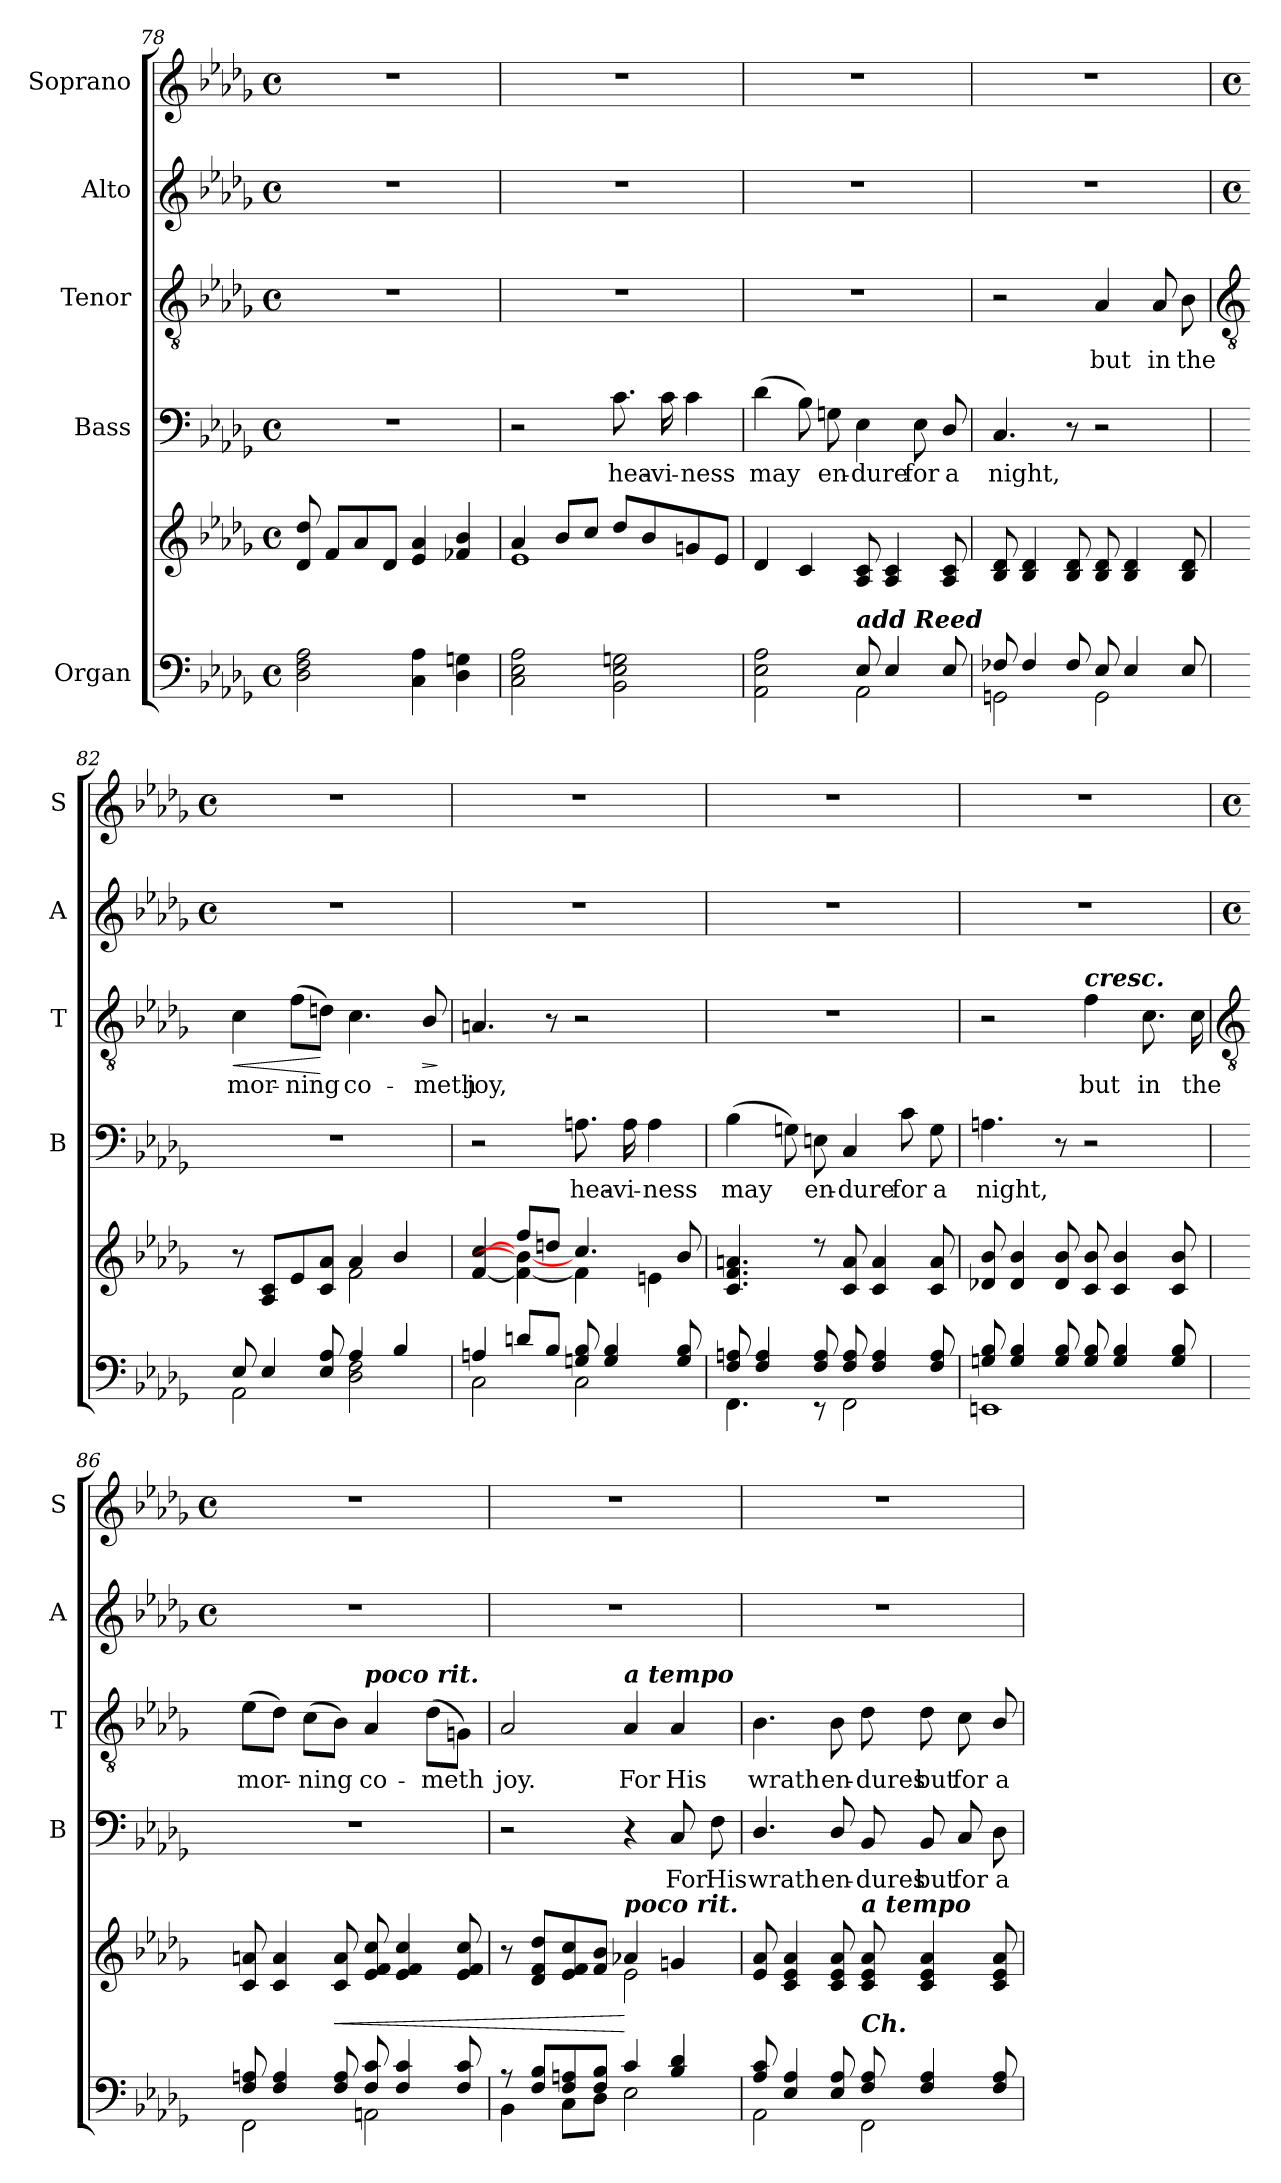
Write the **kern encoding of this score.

**kern	**kern	**dynam	**kern	**text	**kern	**text	**dynam	**kern	**kern
*part5	*part5	*part5	*part4	*part4	*part3	*part3	*part3	*part2	*part1
*staff6	*staff5	*staff5/6	*staff4	*staff4	*staff3	*staff3	*staff3	*staff2	*staff1
*I"Organ	*	*	*I"Bass	*	*I"Tenor	*	*	*I"Alto	*I"Soprano
*	*	*	*I'B	*	*I'T	*	*	*I'A	*I'S
!!LO:LB:g=z
*clefF4	*clefG2	*	*clefF4	*	*clefGv2	*	*	*clefG2	*clefG2
*k[b-e-a-d-g-]	*k[b-e-a-d-g-]	*	*k[b-e-a-d-g-]	*	*k[b-e-a-d-g-]	*	*	*k[b-e-a-d-g-]	*k[b-e-a-d-g-]
*D-:	*D-:	*	*D-:	*	*D-:	*	*	*D-:	*D-:
*M4/4	*M4/4	*	*M4/4	*	*M4/4	*	*	*M4/4	*M4/4
*met(c)	*met(c)	*	*met(c)	*	*met(c)	*	*	*met(c)	*met(c)
=78	=78	=78	=78	=78	=78	=78	=78	=78	=78
*^	*^	*	*	*	*	*	*	*	*
1ryy	2D-\ 2F\ 2A-\	8d-/ 8dd-/	1ryy	.	1r	.	1r	.	.	1r	1r
.	.	8f/L	.	.	.	.	.	.	.	.	.
.	.	8a-/	.	.	.	.	.	.	.	.	.
.	.	8d-/J	.	.	.	.	.	.	.	.	.
.	4C\ 4A-\	4e-/ 4a-/	.	.	.	.	.	.	.	.	.
.	4D-\ 4Gn\	4f-X/ 4b-/	.	.	.	.	.	.	.	.	.
=79	=79	=79	=79	=79	=79	=79	=79	=79	=79	=79	=79
1ryy	2C\ 2E-\ 2A-\	4a-/	1e-\	.	2r	.	1r	.	.	1r	1r
.	.	8b-/L	.	.	.	.	.	.	.	.	.
.	.	8cc/J	.	.	.	.	.	.	.	.	.
!	!	!	!	!	!	!LO:LY:b	!	!	!	!	!
.	2BB-\ 2E-\ 2Gn\	8dd-/L	.	.	8.c	hea-	.	.	.	.	.
.	.	8b-/	.	.	.	.	.	.	.	.	.
!	!	!	!	!	!	!LO:LY:b	!	!	!	!	!
.	.	.	.	.	16c	-vi-	.	.	.	.	.
!	!	!	!	!	!	!LO:LY:b	!	!	!	!	!
.	.	8gn/	.	.	4c	-ness	.	.	.	.	.
.	.	8e-/J	.	.	.	.	.	.	.	.	.
=80	=80	=80	=80	=80	=80	=80	=80	=80	=80	=80	=80
!	!	!	!	!	!	!LO:LY:b	!	!	!	!	!
2ryy	2AA-\ 2E-\ 2A-\	4d-/	1ryy	.	(>4d-	may	1r	.	.	1r	1r
.	.	4c/	.	.	8B-)	.	.	.	.	.	.
!	!	!	!	!	!	!LO:LY:b	!	!	!	!	!
.	.	.	.	.	8Gn	en-	.	.	.	.	.
!	!	!LO:TX:b:Bi:t=add Reed	!	!	!	!	!	!	!	!	!
!	!	!	!	!	!	!LO:LY:b	!	!	!	!	!
8E-/	2AA-\	8A-/ 8c/	.	.	4E-	-dure	.	.	.	.	.
4E-/	.	4A-/ 4c/	.	.	.	.	.	.	.	.	.
!	!	!	!	!	!	!LO:LY:b	!	!	!	!	!
.	.	.	.	.	8E-	for	.	.	.	.	.
!	!	!	!	!	!	!LO:LY:b	!	!	!	!	!
8E-/	.	8A-/ 8c/	.	.	8D-/	a	.	.	.	.	.
=81	=81	=81	=81	=81	=81	=81	=81	=81	=81	=81	=81
!	!	!	!	!	!	!LO:LY:b	!	!	!	!	!
8F-X/	2GGn\	8B-/ 8d-/	1ryy	.	4.C	night,	2r	.	.	1r	1r
4F-/	.	4B-/ 4d-/	.	.	.	.	.	.	.	.	.
8F-/	.	8B-/ 8d-/	.	.	8r	.	.	.	.	.	.
!	!	!	!	!	!	!	!	!LO:LY:b	!	!	!
8E-/	2GG\	8B-/ 8d-/	.	.	2r	.	4A-	but	.	.	.
4E-/	.	4B-/ 4d-/	.	.	.	.	.	.	.	.	.
!	!	!	!	!	!	!	!	!LO:LY:b	!	!	!
.	.	.	.	.	.	.	8A-	in	.	.	.
!	!	!	!	!	!	!	!	!LO:LY:b	!	!	!
8E-/	.	8B-/ 8d-/	.	.	.	.	8B-	the	.	.	.
!!LO:LB:g=z
=82	=82	=82	=82	=82	=82	=82	=82	=82	=82	=82	=82
*	*	*	*	*	*	*	*clefGv2	*	*	*	*
*	*	*	*	*	*	*	*	*	*	*M4/4	*M4/4
*	*	*	*	*	*	*	*	*	*	*met(c)	*met(c)
!	!	!	!	!	!	!	!	!LO:LY:b	!LO:HP:b	!	!
8E-/	2AA-\	8r	2ryy	.	1r	.	4c	mor-	<	1r	1r
4E-/	.	8A-/ 8c/L	.	.	.	.	.	.	.	.	.
!	!	!	!	!	!	!	!	!LO:LY:b	!	!	!
.	.	8e-/	.	.	.	.	(>8fL	-ning	.	.	.
8E-/ 8A-/	.	8c/ 8a-/J	.	.	.	.	8dnJ)	.	[	.	.
!	!	!	!	!	!	!	!	!LO:LY:b	!	!	!
4A-/	2D-\ 2F\	4a-/	2f\	.	.	.	4.c	co-	.	.	.
4B-/	.	4b-/	.	.	.	.	.	.	.	.	.
!	!	!	!	!	!	!	!	!LO:LY:b	!LO:HP:b	!	!
.	.	.	.	.	.	.	8B-/	-meth	>	.	.
*v	*v	*	*	*	*	*	*	*	*	*	*
*	*v	*v	*	*	*	*	*	*	*	*
.	.	.	.	.	.	.	]	.	.
!!LO:LB:g=z
=83	=83	=83	=83	=83	=83	=83	=83	=83	=83
*^	*^	*	*	*	*	*	*	*	*
!	!	!	!	!	!	!	!	!LO:LY:b	!	!	!
4An/	2C\	4ryy	[4f/ [4cc/	.	2r	.	4.An	joy,	.	1r	1r
8dn/L	.	8ff/L	4f\_ 4b-\_	.	.	.	.	.	.	.	.
8B-/J	.	8ddn/J	.	.	.	.	8r	.	.	.	.
!	!	!	!	!	!	!LO:LY:b	!	!	!	!	!
8Gn/ 8B-/	2C\	4.cc/	4f\]	.	8.An	hea-	2r	.	.	.	.
4G/ 4B-/	.	.	.	.	.	.	.	.	.	.	.
!	!	!	!	!	!	!LO:LY:b	!	!	!	!	!
.	.	.	.	.	16A	-vi-	.	.	.	.	.
!	!	!	!	!	!	!LO:LY:b	!	!	!	!	!
.	.	.	4en\	.	4A	-ness	.	.	.	.	.
8G/ 8B-/	.	8b-/	.	.	.	.	.	.	.	.	.
=84	=84	=84	=84	=84	=84	=84	=84	=84	=84	=84	=84
!	!	!	!	!	!	!LO:LY:b	!	!	!	!	!
8F/ 8An/	4.FF\	4.c/ 4.f/ 4.an/	1ryy	.	(>4B-	may	1r	.	.	1r	1r
4F/ 4A/	.	.	.	.	.	.	.	.	.	.	.
.	.	.	.	.	8Gn)	.	.	.	.	.	.
!	!	!	!	!	!	!LO:LY:b	!	!	!	!	!
8F/ 8A/	8r	8r	.	.	8En	en-	.	.	.	.	.
!	!	!	!	!	!	!LO:LY:b	!	!	!	!	!
8F/ 8A/	2FF\	8c/ 8a/	.	.	4C	-dure	.	.	.	.	.
4F/ 4A/	.	4c/ 4a/	.	.	.	.	.	.	.	.	.
!	!	!	!	!	!	!LO:LY:b	!	!	!	!	!
.	.	.	.	.	8c	for	.	.	.	.	.
!	!	!	!	!	!	!LO:LY:b	!	!	!	!	!
8F/ 8A/	.	8c/ 8a/	.	.	8G	a	.	.	.	.	.
=85	=85	=85	=85	=85	=85	=85	=85	=85	=85	=85	=85
!	!	!	!	!	!	!LO:LY:b	!	!	!	!	!
8Gn/ 8B-/	1EEn\	8d-X/ 8b-/	1ryy	.	4.An	night,	2r	.	.	1r	1r
4G/ 4B-/	.	4d-/ 4b-/	.	.	.	.	.	.	.	.	.
8G/ 8B-/	.	8d-/ 8b-/	.	.	8r	.	.	.	.	.	.
!	!	!	!	!	!	!	!LO:TX:a:Bi:t=cresc.	!	!	!	!
!	!	!	!	!	!	!	!	!LO:LY:b	!	!	!
8G/ 8B-/	.	8c/ 8b-/	.	.	2r	.	4f	but	.	.	.
4G/ 4B-/	.	4c/ 4b-/	.	.	.	.	.	.	.	.	.
!	!	!	!	!	!	!	!	!LO:LY:b	!	!	!
.	.	.	.	.	.	.	8.c	in	.	.	.
8G/ 8B-/	.	8c/ 8b-/	.	.	.	.	.	.	.	.	.
!	!	!	!	!	!	!	!	!LO:LY:b	!	!	!
.	.	.	.	.	.	.	16c	the	.	.	.
!!LO:LB:g=z
=86	=86	=86	=86	=86	=86	=86	=86	=86	=86	=86	=86
*	*	*	*	*	*	*	*clefGv2	*	*	*	*
*	*	*	*	*	*	*	*	*	*	*M4/4	*M4/4
*	*	*	*	*	*	*	*	*	*	*met(c)	*met(c)
!	!	!	!	!	!	!	!	!LO:LY:b	!	!	!
8F/ 8An/	2FF\	8c/ 8an/	1ryy	.	1r	.	(>8e-L	mor-	.	1r	1r
4F/ 4A/	.	4c/ 4a/	.	.	.	.	8d-J)	.	.	.	.
!	!	!	!	!	!	!	!	!LO:LY:b	!	!	!
.	.	.	.	.	.	.	(>8cL	ning	.	.	.
!	!	!	!	!LO:HP:b	!	!	!	!	!	!	!
8F/ 8A/	.	8c/ 8a/	.	<	.	.	8B-J)	.	.	.	.
!	!	!	!	!	!	!	!LO:TX:a:Bi:t=poco rit.	!	!	!	!
!	!	!	!	!	!	!	!	!LO:LY:b	!	!	!
8F/ 8c/	2AAn\	8e-/ 8f/ 8cc/	.	.	.	.	4A-	co-	.	.	.
4F/ 4c/	.	4e-/ 4f/ 4cc/	.	.	.	.	.	.	.	.	.
!	!	!	!	!	!	!	!	!LO:LY:b	!	!	!
.	.	.	.	.	.	.	(>8d-L	-meth	.	.	.
8F/ 8c/	.	8e-/ 8f/ 8cc/	.	.	.	.	8GnJ)	.	.	.	.
!!LO:LB:g=z
=87	=87	=87	=87	=87	=87	=87	=87	=87	=87	=87	=87
!	!	!	!	!	!	!	!	!LO:LY:b	!	!	!
8r	4BB-\	8r	2ryy	.	2r	.	2A-	joy.	.	1r	1r
8F/ 8B-/L	.	8d-/ 8f/ 8dd-/L	.	.	.	.	.	.	.	.	.
8F/ 8An/	8C\L	8e-/ 8f/ 8cc/	.	.	.	.	.	.	.	.	.
8F/ 8B-/J	8D-\J	8f/ 8b-/J	.	.	.	.	.	.	.	.	.
!	!	!	!	!	!	!	!LO:TX:a:Bi:t=a tempo	!	!	!	!
!	!	!LO:TX:a:Bi:t=poco rit.	!	!	!	!	!	!	!	!	!
!	!	!	!	!	!	!	!	!LO:LY:b	!	!	!
4c/	2E-\	4a-X/	2e-\	[	4r	.	4A-	For	.	.	.
!	!	!	!	!	!	!LO:LY:b	!	!LO:LY:b	!	!	!
4B-/ 4d-/	.	4gn/	.	.	8C	For	4A-	His	.	.	.
!	!	!	!	!	!	!LO:LY:b	!	!	!	!	!
.	.	.	.	.	8F	His	.	.	.	.	.
=88	=88	=88	=88	=88	=88	=88	=88	=88	=88	=88	=88
!	!	!	!	!	!	!LO:LY:b	!	!LO:LY:b	!	!	!
8A-/ 8c/	2AA-\	8e-/ 8a-/	1ryy	.	4.D-/	wrath	4.B-	wrath	.	1r	1r
4E-/ 4A-/	.	4c/ 4e-/ 4a-/	.	.	.	.	.	.	.	.	.
!	!	!	!	!	!	!LO:LY:b	!	!LO:LY:b	!	!	!
8E-/ 8A-/	.	8c/ 8e-/ 8a-/	.	.	8D-/	en-	8B-	en-	.	.	.
!	!	!LO:TX:a:Bi:t=a tempo	!	!	!	!	!	!	!	!	!
!	!	!LO:TX:b:Bi:t=Ch.	!	!	!	!	!	!	!	!	!
!	!	!	!	!	!	!LO:LY:b	!	!LO:LY:b	!	!	!
8F/ 8A-/	2FF\	8c/ 8e-/ 8a-/	.	.	8BB-	-dures	8d-	-dures	.	.	.
!	!	!	!	!	!	!LO:LY:b	!	!LO:LY:b	!	!	!
4F/ 4A-/	.	4c/ 4e-/ 4a-/	.	.	8BB-	but	8d-	but	.	.	.
!	!	!	!	!	!	!LO:LY:b	!	!LO:LY:b	!	!	!
.	.	.	.	.	8C	for	8c	for	.	.	.
!	!	!	!	!	!	!LO:LY:b	!	!LO:LY:b	!	!	!
8F/ 8A-/	.	8c/ 8e-/ 8a-/	.	.	8D-	a	8B-/	a	.	.	.
*v	*v	*	*	*	*	*	*	*	*	*	*
*	*v	*v	*	*	*	*	*	*	*	*
=	=	=	=	=	=	=	=	=	=
*-	*-	*-	*-	*-	*-	*-	*-	*-	*-
